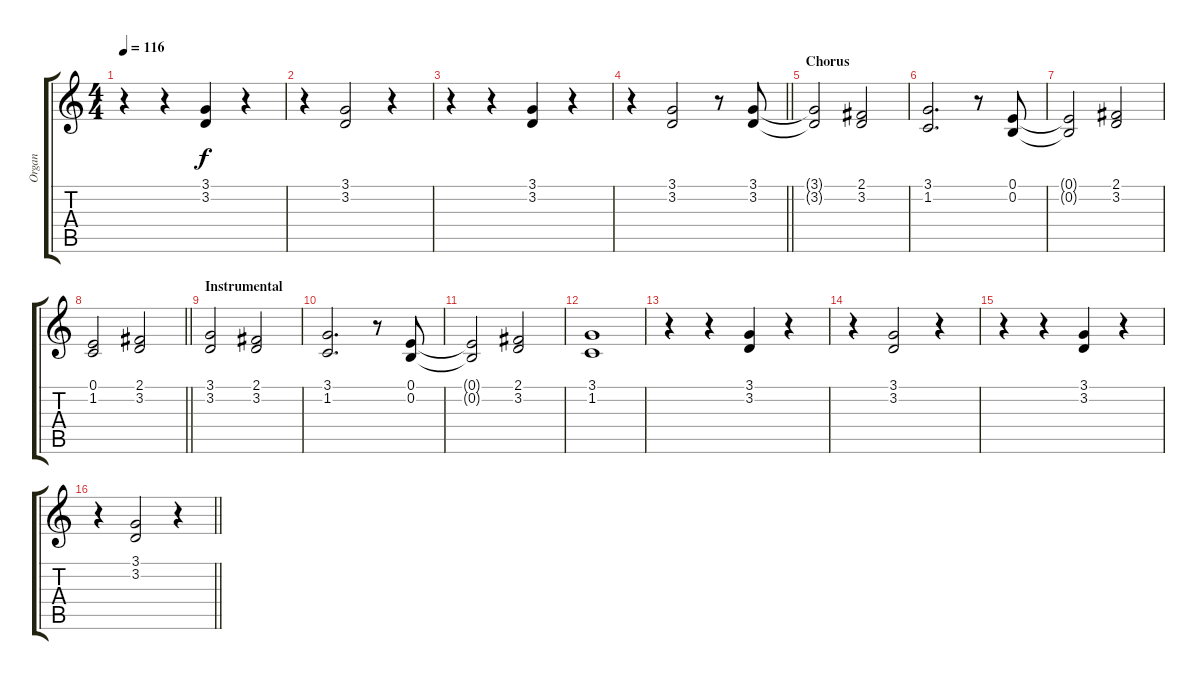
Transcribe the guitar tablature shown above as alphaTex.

\track ("Organ" "Organ") {instrument drawbarorgan}
\staff {score tabs}
\tuning (E4 B3 G3 D3 A2 E2) {hide}
\ts (4 4)
\tempo 116
\clef g2
\ks c
r.4{dy f} r.4 (3.1 3.2).4 r.4 |
r.4 (3.1 3.2).2 r.4 |
r.4 r.4 (3.1 3.2).4 r.4 |
\barLineRight lightlight
r.4 (3.1 3.2).2 r.8 (3.1 3.2).8 |
\section ("" "Chorus")
(3.1{t} 3.2{t}).2 (2.1 3.2).2 |
(3.1 1.2).2{d} r.8 (0.1 0.2).8 |
(0.1{t} 0.2{t}).2 (2.1 3.2).2 |
\barLineRight lightlight
(0.1 1.2).2 (2.1 3.2).2 |
\section ("" "Instrumental")
(3.1 3.2).2 (2.1 3.2).2 |
(3.1 1.2).2{d} r.8 (0.1 0.2).8 |
(0.1{t} 0.2{t}).2 (2.1 3.2).2 |
(3.1 1.2).1 |
r.4 r.4 (3.1 3.2).4 r.4 |
r.4 (3.1 3.2).2 r.4 |
r.4 r.4 (3.1 3.2).4 r.4 |
\barLineRight lightlight
r.4 (3.1 3.2).2 r.4
